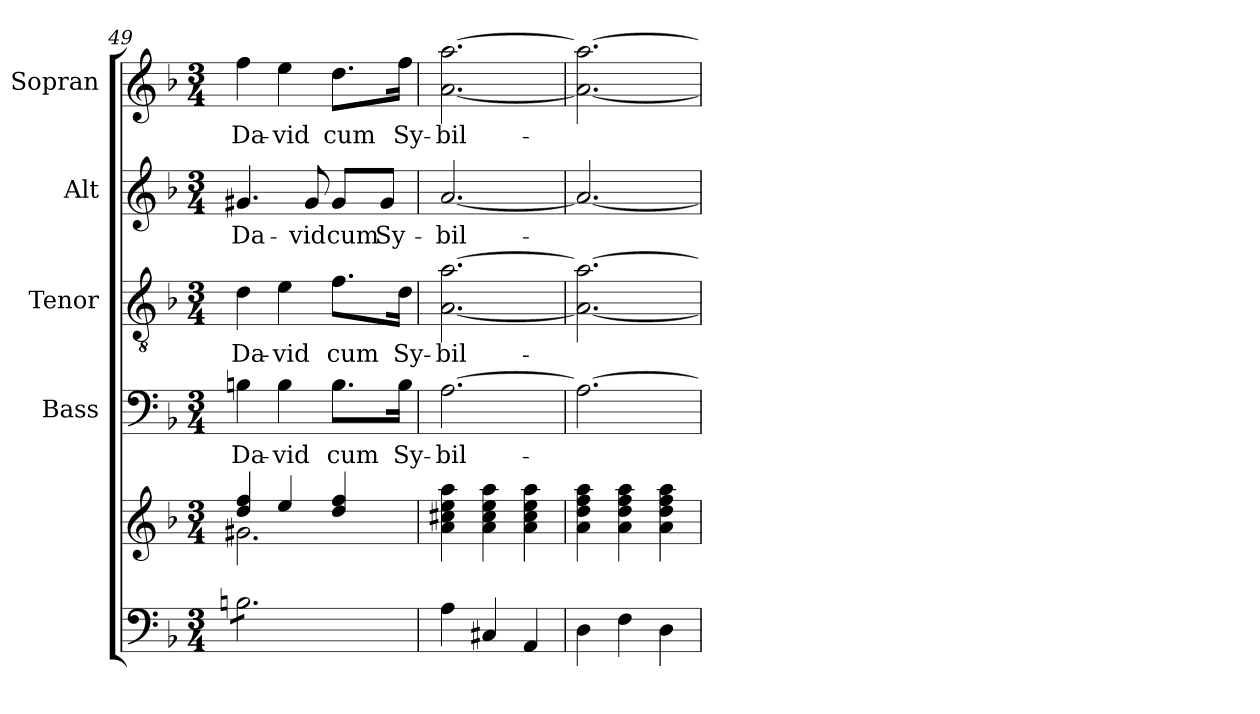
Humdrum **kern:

**kern	**kern	**kern	**text	**kern	**text	**kern	**text	**kern	**text
*part5	*part5	*part4	*part4	*part3	*part3	*part2	*part2	*part1	*part1
*staff6	*staff5	*staff4	*staff4	*staff3	*staff3	*staff2	*staff2	*staff1	*staff1
*	*	*I"Bass	*	*I"Tenor	*	*I"Alt	*	*I"Sopran	*
*	*	*I'B.	*	*I'T.	*	*I'A.	*	*I'S.	*
*clefF4	*clefG2	*clefF4	*	*clefGv2	*	*clefG2	*	*clefG2	*
*k[b-]	*k[b-]	*k[b-]	*	*k[b-]	*	*k[b-]	*	*k[b-]	*
*F:	*F:	*F:	*	*F:	*	*F:	*	*F:	*
*M3/4	*M3/4	*M3/4	*	*M3/4	*	*M3/4	*	*M3/4	*
=49	=49	=49	=49	=49	=49	=49	=49	=49	=49
*	*^	*	*	*	*	*	*	*	*
!	!	!	!	!LO:LY:b	!	!LO:LY:b	!	!LO:LY:b	!	!LO:LY:b
*tremolo	*	*	*	*	*	*	*	*	*	*
8Bn\L	4dd/ 4ff/	2.g#X\	4Bn\	Da-	4d\	Da-	4.g#X/	Da-	4ff\	Da-
8Bn\	.	.	.	.	.	.	.	.	.	.
!	!	!	!	!LO:LY:b	!	!LO:LY:b	!	!	!	!LO:LY:b
8Bn\	4ee/	.	4B\	-vid	4e\	-vid	.	.	4ee\	-vid
!	!	!	!	!	!	!	!	!LO:LY:b	!	!
8Bn\	.	.	.	.	.	.	8g#/	-vid	.	.
!	!	!	!	!LO:LY:b	!	!LO:LY:b	!	!LO:LY:b	!	!LO:LY:b
8Bn\	4dd/ 4ff/	.	8.B\L	cum	8.f\L	cum	8g#/L	cum	8.dd\L	cum
!	!	!	!	!	!	!	!	!LO:LY:b	!	!
8Bn\J	.	.	.	.	.	.	8g#/J	Sy-	.	.
*Xtremolo	*	*	*	*	*	*	*	*	*	*
!	!	!	!	!LO:LY:b	!	!LO:LY:b	!	!	!	!LO:LY:b
.	.	.	16B\Jk	Sy-	16d\Jk	Sy-	.	.	16ff\Jk	Sy-
*	*v	*v	*	*	*	*	*	*	*	*
=50	=50	=50	=50	=50	=50	=50	=50	=50	=50
!	!	!	!LO:LY:b	!	!LO:LY:b	!	!LO:LY:b	!	!LO:LY:b
4A\	4a\ 4cc#X\ 4ee\ 4aa\	[2.A\	-bil-	[2.A\ [2.a\	-bil-	[2.a/	-bil-	[2.a\ [2.aa\	-bil-
4C#X/	4a\ 4cc#\ 4ee\ 4aa\	.	.	.	.	.	.	.	.
4AA/	4a\ 4cc#\ 4ee\ 4aa\	.	.	.	.	.	.	.	.
=51	=51	=51	=51	=51	=51	=51	=51	=51	=51
4D\	4a\ 4dd\ 4ff\ 4aa\	2.A\_	.	2.A\_ 2.a\_	.	2.a/_	.	2.a\_ 2.aa\_	.
4F\	4a\ 4dd\ 4ff\ 4aa\	.	.	.	.	.	.	.	.
4D\	4a\ 4dd\ 4ff\ 4aa\	.	.	.	.	.	.	.	.
=	=	=	=	=	=	=	=	=	=
*-	*-	*-	*-	*-	*-	*-	*-	*-	*-
